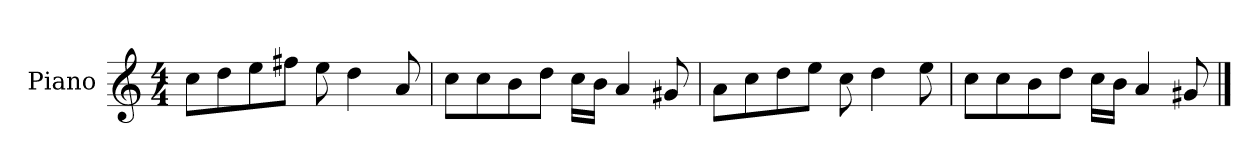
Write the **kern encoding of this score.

**kern
*part1
*staff1
*I"Piano
*I'P-no
*clefG2
*k[]
*M4/4
*MM90
=1
8cc\L
8dd\
8ee\
8ff#X\J
8ee\
4dd\
8a/
=2
8cc\L
8cc\
8b\
8dd\J
16cc\LL
16b\JJ
4a/
8g#X/
=3
8a\L
8cc\
8dd\
8ee\J
8cc\
4dd\
8ee\
=4
8cc\L
8cc\
8b\
8dd\J
16cc\LL
16b\JJ
4a/
8g#X/
==
*-
